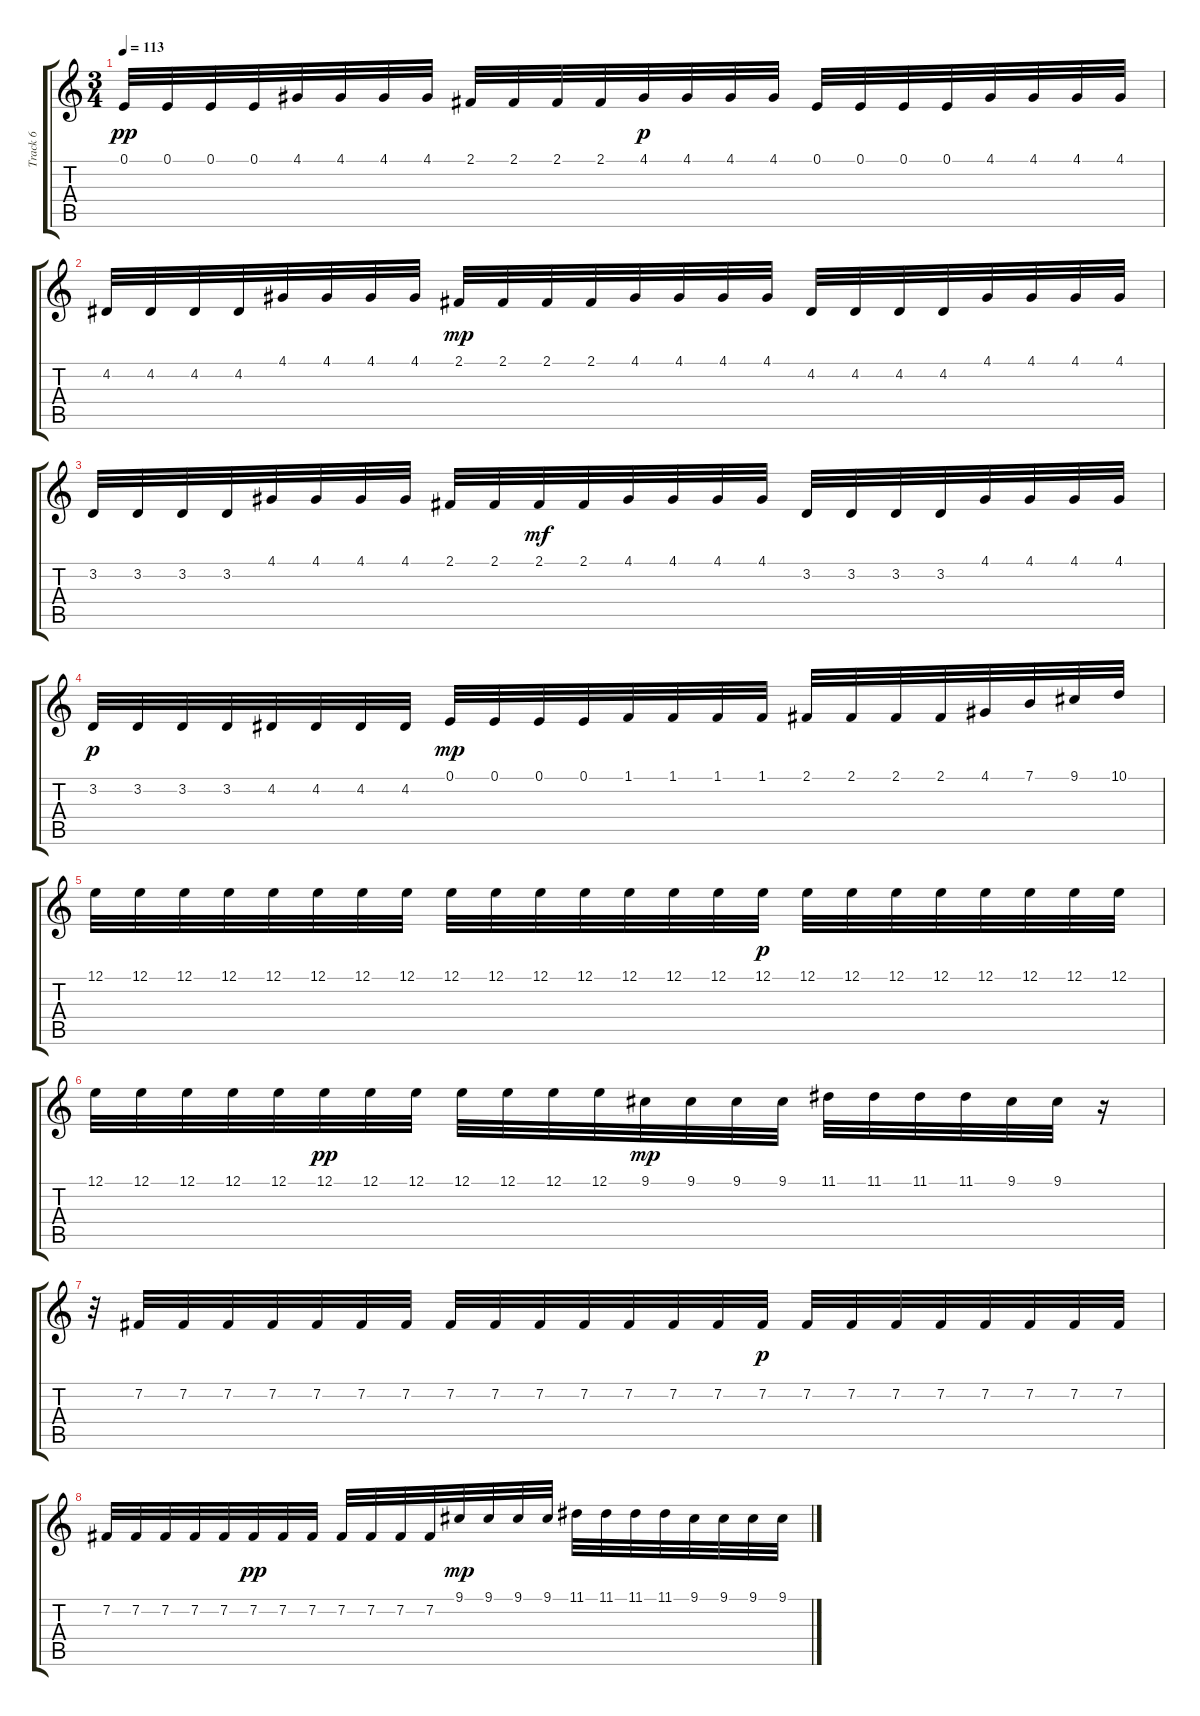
\track ("Track 6" "Track 6") {instrument fx4atmosphere}
\staff {score tabs}
\tuning (E4 B3 G3 D3 A2 E2) {hide}
\ts (3 4)
\tempo 113
\clef g2
\ks c
0.1.32{dy pp} 0.1.32 0.1.32 0.1.32 4.1.32 4.1.32 4.1.32 4.1.32 2.1.32 2.1.32 2.1.32 2.1.32 4.1.32{dy p} 4.1.32 4.1.32 4.1.32 0.1.32 0.1.32 0.1.32 0.1.32 4.1.32 4.1.32 4.1.32 4.1.32 |
4.2.32 4.2.32 4.2.32 4.2.32 4.1.32 4.1.32 4.1.32 4.1.32 2.1.32{dy mp} 2.1.32 2.1.32 2.1.32 4.1.32 4.1.32 4.1.32 4.1.32 4.2.32 4.2.32 4.2.32 4.2.32 4.1.32 4.1.32 4.1.32 4.1.32 |
3.2.32 3.2.32 3.2.32 3.2.32 4.1.32 4.1.32 4.1.32 4.1.32 2.1.32 2.1.32 2.1.32{dy mf} 2.1.32 4.1.32 4.1.32 4.1.32 4.1.32 3.2.32 3.2.32 3.2.32 3.2.32 4.1.32 4.1.32 4.1.32 4.1.32 |
3.2.32{dy p} 3.2.32 3.2.32 3.2.32 4.2.32 4.2.32 4.2.32 4.2.32 0.1.32{dy mp} 0.1.32 0.1.32 0.1.32 1.1.32 1.1.32 1.1.32 1.1.32 2.1.32 2.1.32 2.1.32 2.1.32 4.1.32 7.1.32 9.1.32 10.1.32 |
12.1.32 12.1.32 12.1.32 12.1.32 12.1.32 12.1.32 12.1.32 12.1.32 12.1.32 12.1.32 12.1.32 12.1.32 12.1.32 12.1.32 12.1.32 12.1.32{dy p} 12.1.32 12.1.32 12.1.32 12.1.32 12.1.32 12.1.32 12.1.32 12.1.32 |
12.1.32 12.1.32 12.1.32 12.1.32 12.1.32 12.1.32{dy pp} 12.1.32 12.1.32 12.1.32 12.1.32 12.1.32 12.1.32 9.1.32{dy mp} 9.1.32 9.1.32 9.1.32 11.1.32 11.1.32 11.1.32 11.1.32 9.1.32 9.1.32 r.16 |
r.32 7.2.32 7.2.32 7.2.32 7.2.32 7.2.32 7.2.32 7.2.32 7.2.32 7.2.32 7.2.32 7.2.32 7.2.32 7.2.32 7.2.32 7.2.32{dy p} 7.2.32 7.2.32 7.2.32 7.2.32 7.2.32 7.2.32 7.2.32 7.2.32 |
7.2.32 7.2.32 7.2.32 7.2.32 7.2.32 7.2.32{dy pp} 7.2.32 7.2.32 7.2.32 7.2.32 7.2.32 7.2.32 9.1.32{dy mp} 9.1.32 9.1.32 9.1.32 11.1.32 11.1.32 11.1.32 11.1.32 9.1.32 9.1.32 9.1.32 9.1.32
